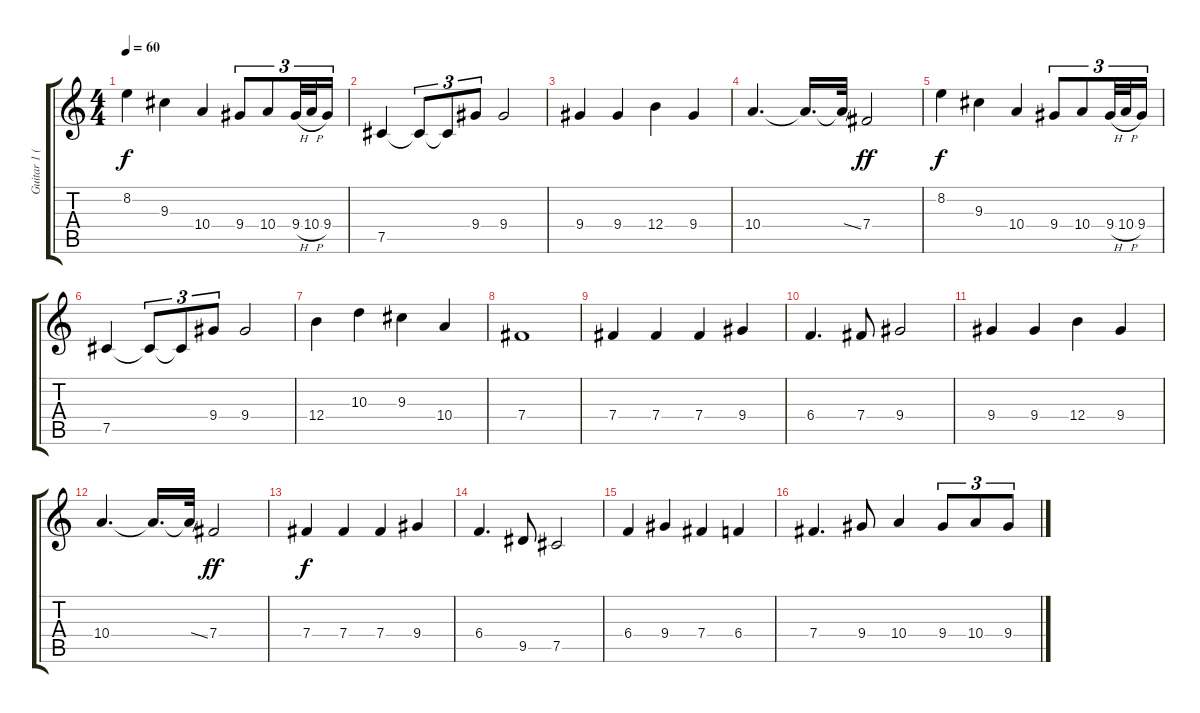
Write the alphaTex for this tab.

\track ("Guitar 1 (Distortion)" "Guitar 1 (") {instrument distortionguitar}
\staff {score tabs}
\tuning (Db4 Ab3 E3 B2 Gb2 Db2) {hide}
\ts (4 4)
\tempo 60
\clef g2
\ks c
8.2.4{dy f} 9.3.4 10.4.4 9.4.8{tu (3 2)} 10.4.8{tu (3 2)} 9.4{h}.32{tu (3 2)} 10.4{h}.32{tu (3 2)} 9.4.16{tu (3 2)} |
7.5.4 7.5{t}.8{tu (3 2)} 7.5{t}.8{tu (3 2)} 9.4.8{tu (3 2)} 9.4.2 |
9.4.4 9.4.4 12.4.4 9.4.4 |
10.4.4{d} 10.4{t}.16{d} 10.4{ss t}.32 7.4.2{dy ff} |
8.2.4{dy f} 9.3.4 10.4.4 9.4.8{tu (3 2)} 10.4.8{tu (3 2)} 9.4{h}.32{tu (3 2)} 10.4{h}.32{tu (3 2)} 9.4.16{tu (3 2)} |
7.5.4 7.5{t}.8{tu (3 2)} 7.5{t}.8{tu (3 2)} 9.4.8{tu (3 2)} 9.4.2 |
12.4.4 10.3.4 9.3.4 10.4.4 |
7.4.1 |
7.4.4 7.4.4 7.4.4 9.4.4 |
6.4.4{d} 7.4.8 9.4.2 |
9.4.4 9.4.4 12.4.4 9.4.4 |
10.4.4{d} 10.4{t}.16{d} 10.4{ss t}.32 7.4.2{dy ff} |
7.4.4{dy f} 7.4.4 7.4.4 9.4.4 |
6.4.4{d} 9.5.8 7.5.2 |
6.4.4 9.4.4 7.4.4 6.4.4 |
7.4.4{d} 9.4.8 10.4.4 9.4.8{tu (3 2)} 10.4.8{tu (3 2)} 9.4.8{tu (3 2)}
